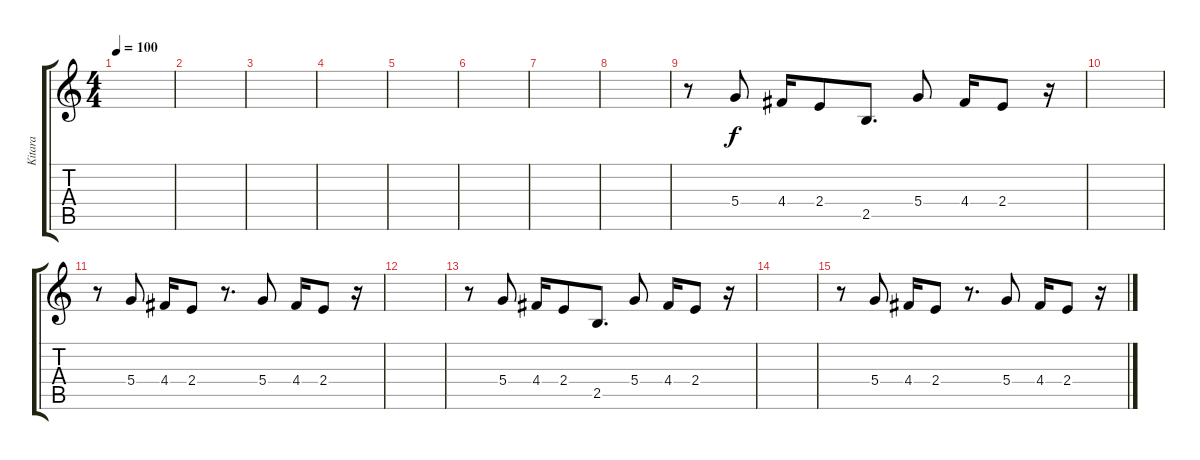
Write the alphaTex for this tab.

\track ("Kitara" "Kitara") {instrument overdrivenguitar}
\staff {score tabs}
\tuning (E4 B3 G3 D3 A2 E2) {hide}
\ts (4 4)
\tempo 100
\clef g2
\ks c
|
|
|
|
|
|
|
|
r.8 5.4.8 4.4.16 2.4.8 2.5.8{d} 5.4.8 4.4.16 2.4.8 r.16 |
|
r.8 5.4.8 4.4.16 2.4.8 r.8{d} 5.4.8 4.4.16 2.4.8 r.16 |
|
r.8 5.4.8 4.4.16 2.4.8 2.5.8{d} 5.4.8 4.4.16 2.4.8 r.16 |
|
r.8 5.4.8 4.4.16 2.4.8 r.8{d} 5.4.8 4.4.16 2.4.8 r.16
